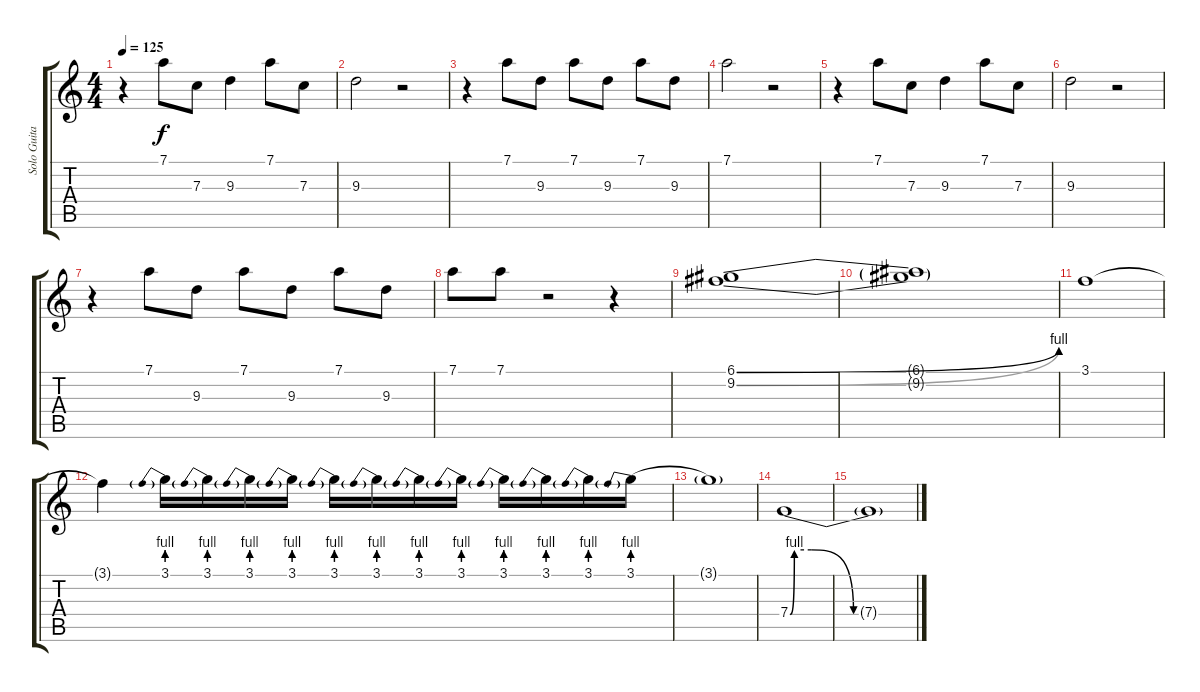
\track ("Solo Guitar" "Solo Guita") {instrument distortionguitar}
\staff {score tabs}
\tuning (D4 A3 F3 C3 G2 C2) {hide}
\ts (4 4)
\tempo 125
\clef g2
\ks c
r.4{dy f volume 16} 7.1.8 7.3.8 9.3.4 7.1.8 7.3.8 |
9.3.2 r.2 |
r.4 7.1.8 9.3.8 7.1.8 9.3.8 7.1.8 9.3.8 |
7.1.2 r.2 |
r.4{volume 16} 7.1.8 7.3.8 9.3.4 7.1.8 7.3.8 |
9.3.2 r.2 |
r.4 7.1.8 9.3.8 7.1.8 9.3.8 7.1.8 9.3.8 |
7.1.8 7.1.8 r.2 r.4 |
(6.1{be (bend 0 0 60 4)} 9.2{be (bend 0 0 60 4)}).1{volume 16 balance 7} |
(6.1{t} 9.2{t}).1 |
3.1.1 |
3.1{t}.4 3.1{be (prebend 0 4 60 4)}.16 3.1{be (prebend 0 4 60 4)}.16 3.1{be (prebend 0 4 60 4)}.16 3.1{be (prebend 0 4 60 4)}.16 3.1{be (prebend 0 4 60 4)}.16 3.1{be (prebend 0 4 60 4)}.16 3.1{be (prebend 0 4 60 4)}.16 3.1{be (prebend 0 4 60 4)}.16 3.1{be (prebend 0 4 60 4)}.16 3.1{be (prebend 0 4 60 4)}.16 3.1{be (prebend 0 4 60 4)}.16 3.1{be (prebend 0 4 60 4)}.16 |
3.1{t}.1 |
7.4{be (custom 0 0 2 4 10 4 30 0 60 0)}.1 |
7.4{t}.1
